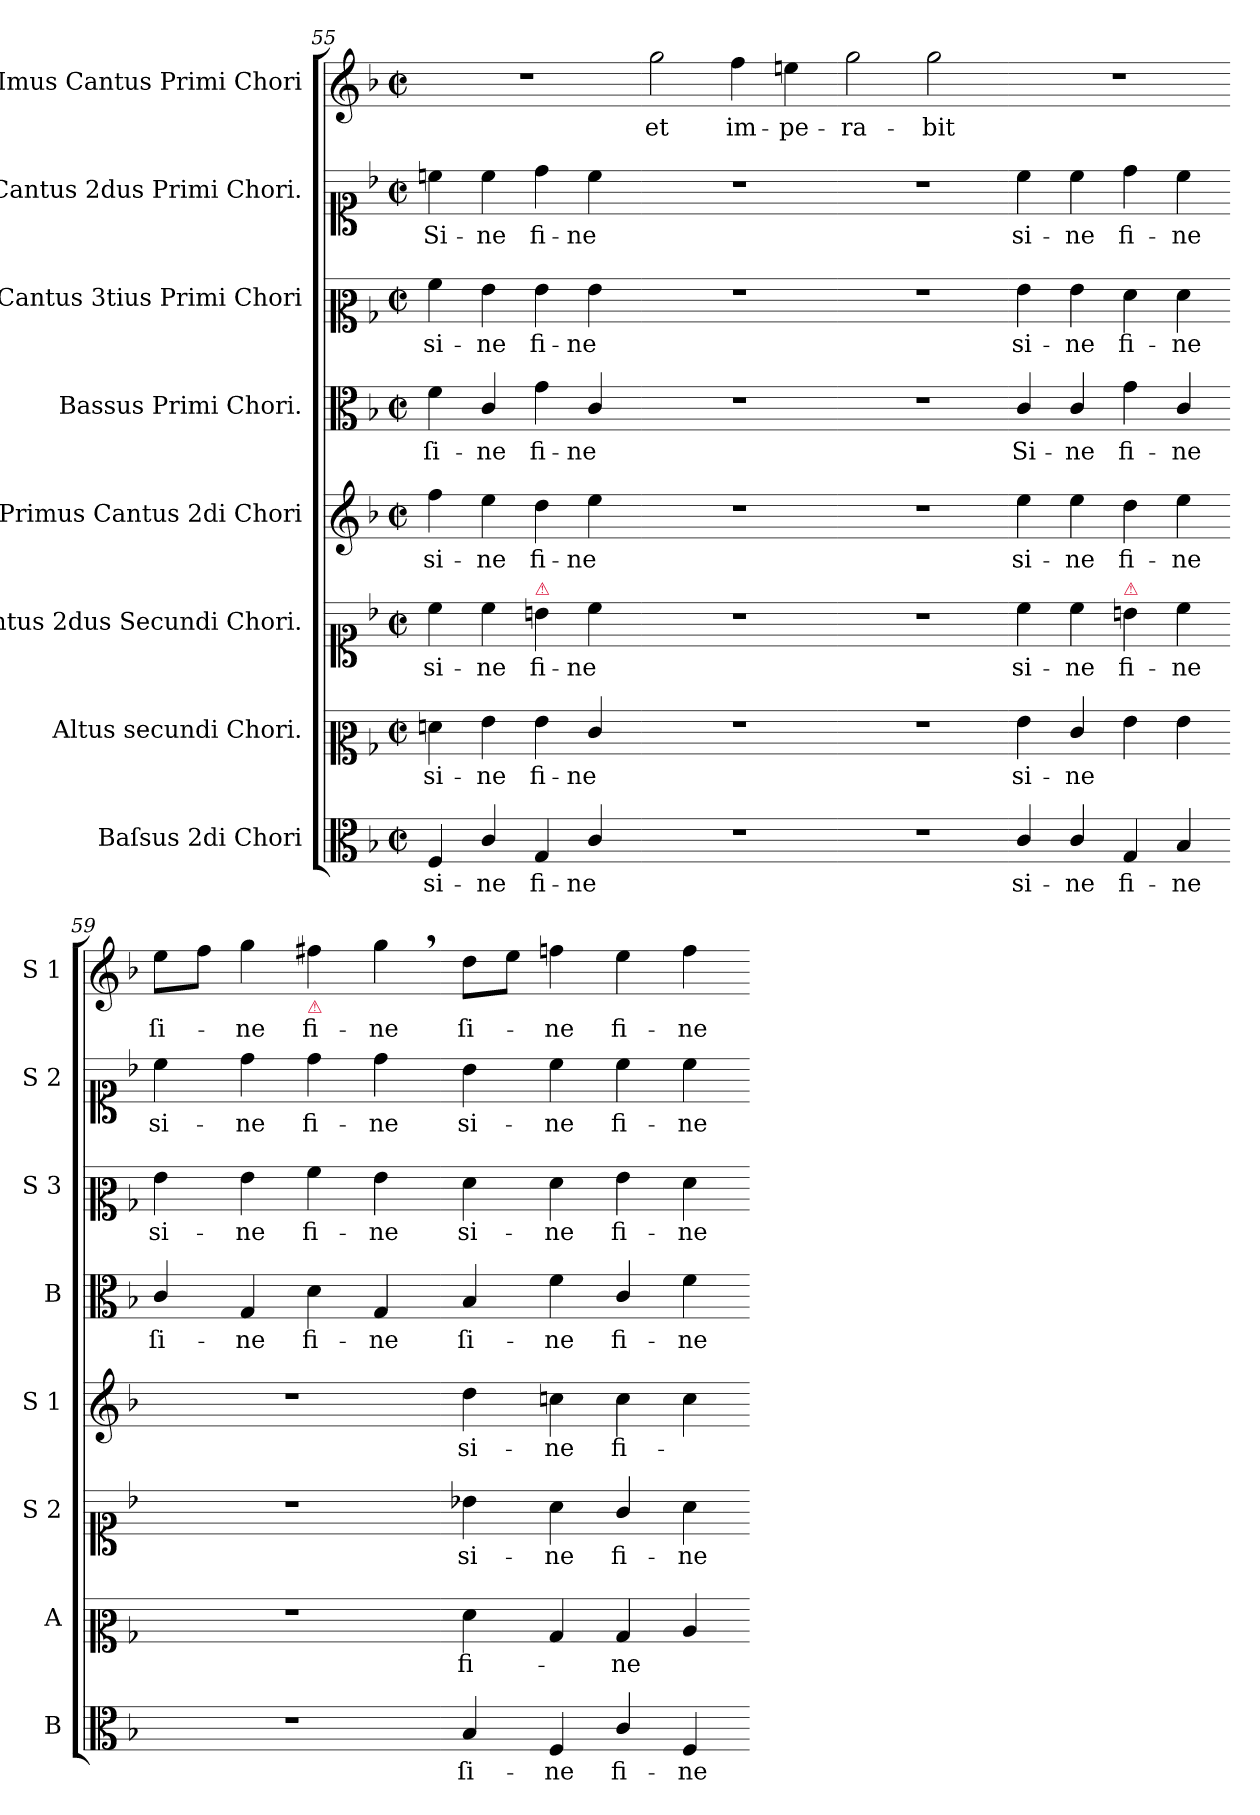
**kern	**text	**kern	**text	**kern	**text	**kern	**text	**kern	**text	**kern	**text	**kern	**text	**kern	**text
*part8	*part8	*part7	*part7	*part6	*part6	*part5	*part5	*part4	*part4	*part3	*part3	*part2	*part2	*part1	*part1
*staff8	*staff8	*staff7	*staff7	*staff6	*staff6	*staff5	*staff5	*staff4	*staff4	*staff3	*staff3	*staff2	*staff2	*staff1	*staff1
*I"Baſsus 2di Chori	*	*I"Altus secundi Chori.	*	*I"Cantus 2dus Secundi Chori.	*	*I"Primus Cantus 2di Chori	*	*I"Bassus Primi Chori.	*	*I"Cantus 3tius Primi Chori	*	*I"Cantus 2dus Primi Chori.	*	*I"Imus Cantus Primi Chori	*
*I'B	*	*I'A	*	*I'S 2	*	*I'S 1	*	*I'B	*	*I'S 3	*	*I'S 2	*	*I'S 1	*
*clefC3	*	*clefC2	*	*clefC1	*	*clefG2	*	*clefC3	*	*clefC2	*	*clefC1	*	*clefG2	*
*k[b-]	*	*k[b-]	*	*k[b-]	*	*k[b-]	*	*k[b-]	*	*k[b-]	*	*k[b-]	*	*k[b-]	*
*F:	*	*F:	*	*F:	*	*F:	*	*F:	*	*F:	*	*F:	*	*F:	*
*M2/2	*	*M2/2	*	*M2/2	*	*M2/2	*	*M2/2	*	*M2/2	*	*M2/2	*	*M2/2	*
*met(c|)	*	*met(c|)	*	*met(c|)	*	*met(c|)	*	*met(c|)	*	*met(c|)	*	*met(c|)	*	*met(c|)	*
=55	=55	=55	=55	=55	=55	=55	=55	=55	=55	=55	=55	=55	=55	=55	=55
4F/	si-	4fn\	si-	4cc\	si-	4ff\	si-	4f\	ſi-	4a\	si-	4ccn\	Si-	1r	.
4c/	-ne	4g\	-ne	4cc\	-ne	4ee\	-ne	4c/	-ne	4g\	-ne	4cc\	-ne	.	.
!	!	!	!	!LO:TX:a:color=crimson:t=⚠	!	!	!	!	!	!	!	!	!	!	!
4G/	fi-	4g\	fi-	4bn\	fi-	4dd\	fi-	4g\	fi-	4g\	fi-	4dd\	fi-	.	.
4c/	-ne	4e/	-ne	4cc\	-ne	4ee\	-ne	4c/	-ne	4g\	-ne	4cc\	-ne	.	.
=56-	=56-	=56-	=56-	=56-	=56-	=56-	=56-	=56-	=56-	=56-	=56-	=56-	=56-	=56-	=56-
1r	.	1r	.	1r	.	1r	.	1r	.	1r	.	1r	.	2gg\	et
.	.	.	.	.	.	.	.	.	.	.	.	.	.	4ff\	im-
.	.	.	.	.	.	.	.	.	.	.	.	.	.	4een\	-pe-
=57-	=57-	=57-	=57-	=57-	=57-	=57-	=57-	=57-	=57-	=57-	=57-	=57-	=57-	=57-	=57-
1r	.	1r	.	1r	.	1r	.	1r	.	1r	.	1r	.	2gg\	-ra-
.	.	.	.	.	.	.	.	.	.	.	.	.	.	2gg\	-bit
=58-	=58-	=58-	=58-	=58-	=58-	=58-	=58-	=58-	=58-	=58-	=58-	=58-	=58-	=58-	=58-
!	!	!	!	!	!	!	!	!	!LO:LY:i	!	!	!	!	!	!
4c/	si-	4g\	si-	4cc\	si-	4ee\	si-	4c/	Si-	4g\	si-	4cc\	si-	1r	.
!	!	!	!	!	!	!	!	!	!LO:LY:i	!	!	!	!	!	!
4c/	-ne	4e/	-ne	4cc\	-ne	4ee\	-ne	4c/	-ne	4g\	-ne	4cc\	-ne	.	.
!	!	!	!	!LO:TX:a:color=crimson:t=⚠	!	!	!	!	!	!	!	!	!	!	!
!	!	!	!	!	!	!	!	!	!LO:LY:i	!	!	!	!	!	!
4G/	fi-	4g\	.	4bn\	fi-	4dd\	fi-	4g\	fi-	4f\	fi-	4dd\	fi-	.	.
!	!	!	!	!	!	!	!	!	!LO:LY:i	!	!	!	!	!	!
4B-/	-ne	4g\	.	4cc\	-ne	4ee\	-ne	4c/	-ne	4f\	-ne	4cc\	-ne	.	.
=59-	=59-	=59-	=59-	=59-	=59-	=59-	=59-	=59-	=59-	=59-	=59-	=59-	=59-	=59-	=59-
!	!	!	!	!	!	!	!	!	!LO:LY:i	!	!LO:LY:i	!	!LO:LY:i	!	!
1r	.	1r	.	1r	.	1r	.	4c/	ſi-	4g\	si-	4cc\	si-	8ee\L	ſi-
.	.	.	.	.	.	.	.	.	.	.	.	.	.	8ff\J	.
!	!	!	!	!	!	!	!	!	!LO:LY:i	!	!LO:LY:i	!	!LO:LY:i	!	!
.	.	.	.	.	.	.	.	4G/	-ne	4g\	-ne	4dd\	-ne	4gg\	-ne
!	!	!	!	!	!	!	!	!	!	!	!	!	!	!LO:TX:b:color=crimson:t=⚠	!
!	!	!	!	!	!	!	!	!	!LO:LY:i	!	!LO:LY:i	!	!LO:LY:i	!	!
.	.	.	.	.	.	.	.	4d\	fi-	4a\	fi-	4dd\	fi-	4ff#X\	fi-
!	!	!	!	!	!	!	!	!	!LO:LY:i	!	!LO:LY:i	!	!LO:LY:i	!	!
.	.	.	.	.	.	.	.	4G/	-ne	4g\	-ne	4dd\	-ne	4gg,\	-ne
=60-	=60-	=60-	=60-	=60-	=60-	=60-	=60-	=60-	=60-	=60-	=60-	=60-	=60-	=60-	=60-
4B-/	ſi-	4f\	fi-	4b-X\	si-	4dd\	si-	4B-/	-ſi-	4f\	si-	4b-\	si-	8dd\L	ſi-
.	.	.	.	.	.	.	.	.	.	.	.	.	.	8ee\J	.
4F/	-ne	4B-/	.	4a\	-ne	4ccn\	-ne	4f\	-ne	4f\	-ne	4cc\	-ne	4ffn\	-ne
4c/	fi-	4B-/	-ne	4g/	fi-	4cc\	fi-	4c/	fi-	4g\	fi-	4cc\	fi-	4ee\	fi-
4F/	-ne	4c/	.	4a\	-ne	4cc\	.	4f\	-ne	4f\	-ne	4cc\	-ne	4ff\	-ne
=-	=-	=-	=-	=-	=-	=-	=-	=-	=-	=-	=-	=-	=-	=-	=-
*-	*-	*-	*-	*-	*-	*-	*-	*-	*-	*-	*-	*-	*-	*-	*-
